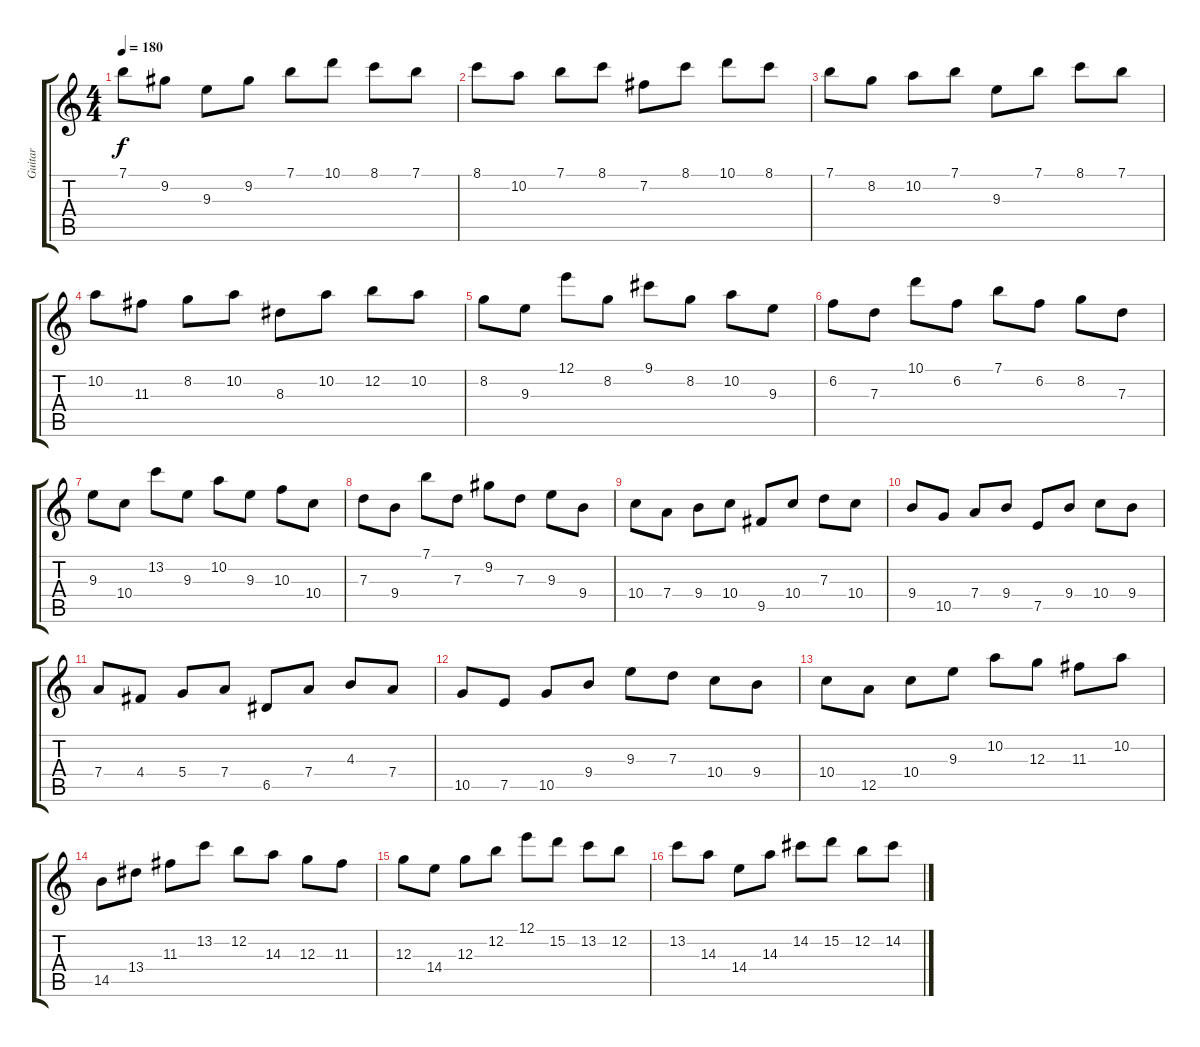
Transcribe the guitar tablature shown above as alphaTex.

\track ("Guitar" "Guitar") {instrument distortionguitar}
\staff {score tabs}
\tuning (E4 B3 G3 D3 A2 E2) {hide}
\ts (4 4)
\tempo 180
\clef g2
\ks c
7.1.8{dy f} 9.2.8 9.3.8 9.2.8 7.1.8 10.1.8 8.1.8 7.1.8 |
8.1.8 10.2.8 7.1.8 8.1.8 7.2.8 8.1.8 10.1.8 8.1.8 |
7.1.8 8.2.8 10.2.8 7.1.8 9.3.8 7.1.8 8.1.8 7.1.8 |
10.2.8 11.3.8 8.2.8 10.2.8 8.3.8 10.2.8 12.2.8 10.2.8 |
8.2.8 9.3.8 12.1.8 8.2.8 9.1.8 8.2.8 10.2.8 9.3.8 |
6.2.8 7.3.8 10.1.8 6.2.8 7.1.8 6.2.8 8.2.8 7.3.8 |
9.3.8 10.4.8 13.2.8 9.3.8 10.2.8 9.3.8 10.3.8 10.4.8 |
7.3.8 9.4.8 7.1.8 7.3.8 9.2.8 7.3.8 9.3.8 9.4.8 |
10.4.8 7.4.8 9.4.8 10.4.8 9.5.8 10.4.8 7.3.8 10.4.8 |
9.4.8 10.5.8 7.4.8 9.4.8 7.5.8 9.4.8 10.4.8 9.4.8 |
7.4.8 4.4.8 5.4.8 7.4.8 6.5.8 7.4.8 4.3.8 7.4.8 |
10.5.8 7.5.8 10.5.8 9.4.8 9.3.8 7.3.8 10.4.8 9.4.8 |
10.4.8 12.5.8 10.4.8 9.3.8 10.2.8 12.3.8 11.3.8 10.2.8 |
14.5.8 13.4.8 11.3.8 13.2.8 12.2.8 14.3.8 12.3.8 11.3.8 |
12.3.8 14.4.8 12.3.8 12.2.8 12.1.8 15.2.8 13.2.8 12.2.8 |
13.2.8 14.3.8 14.4.8 14.3.8 14.2.8 15.2.8 12.2.8 14.2.8
